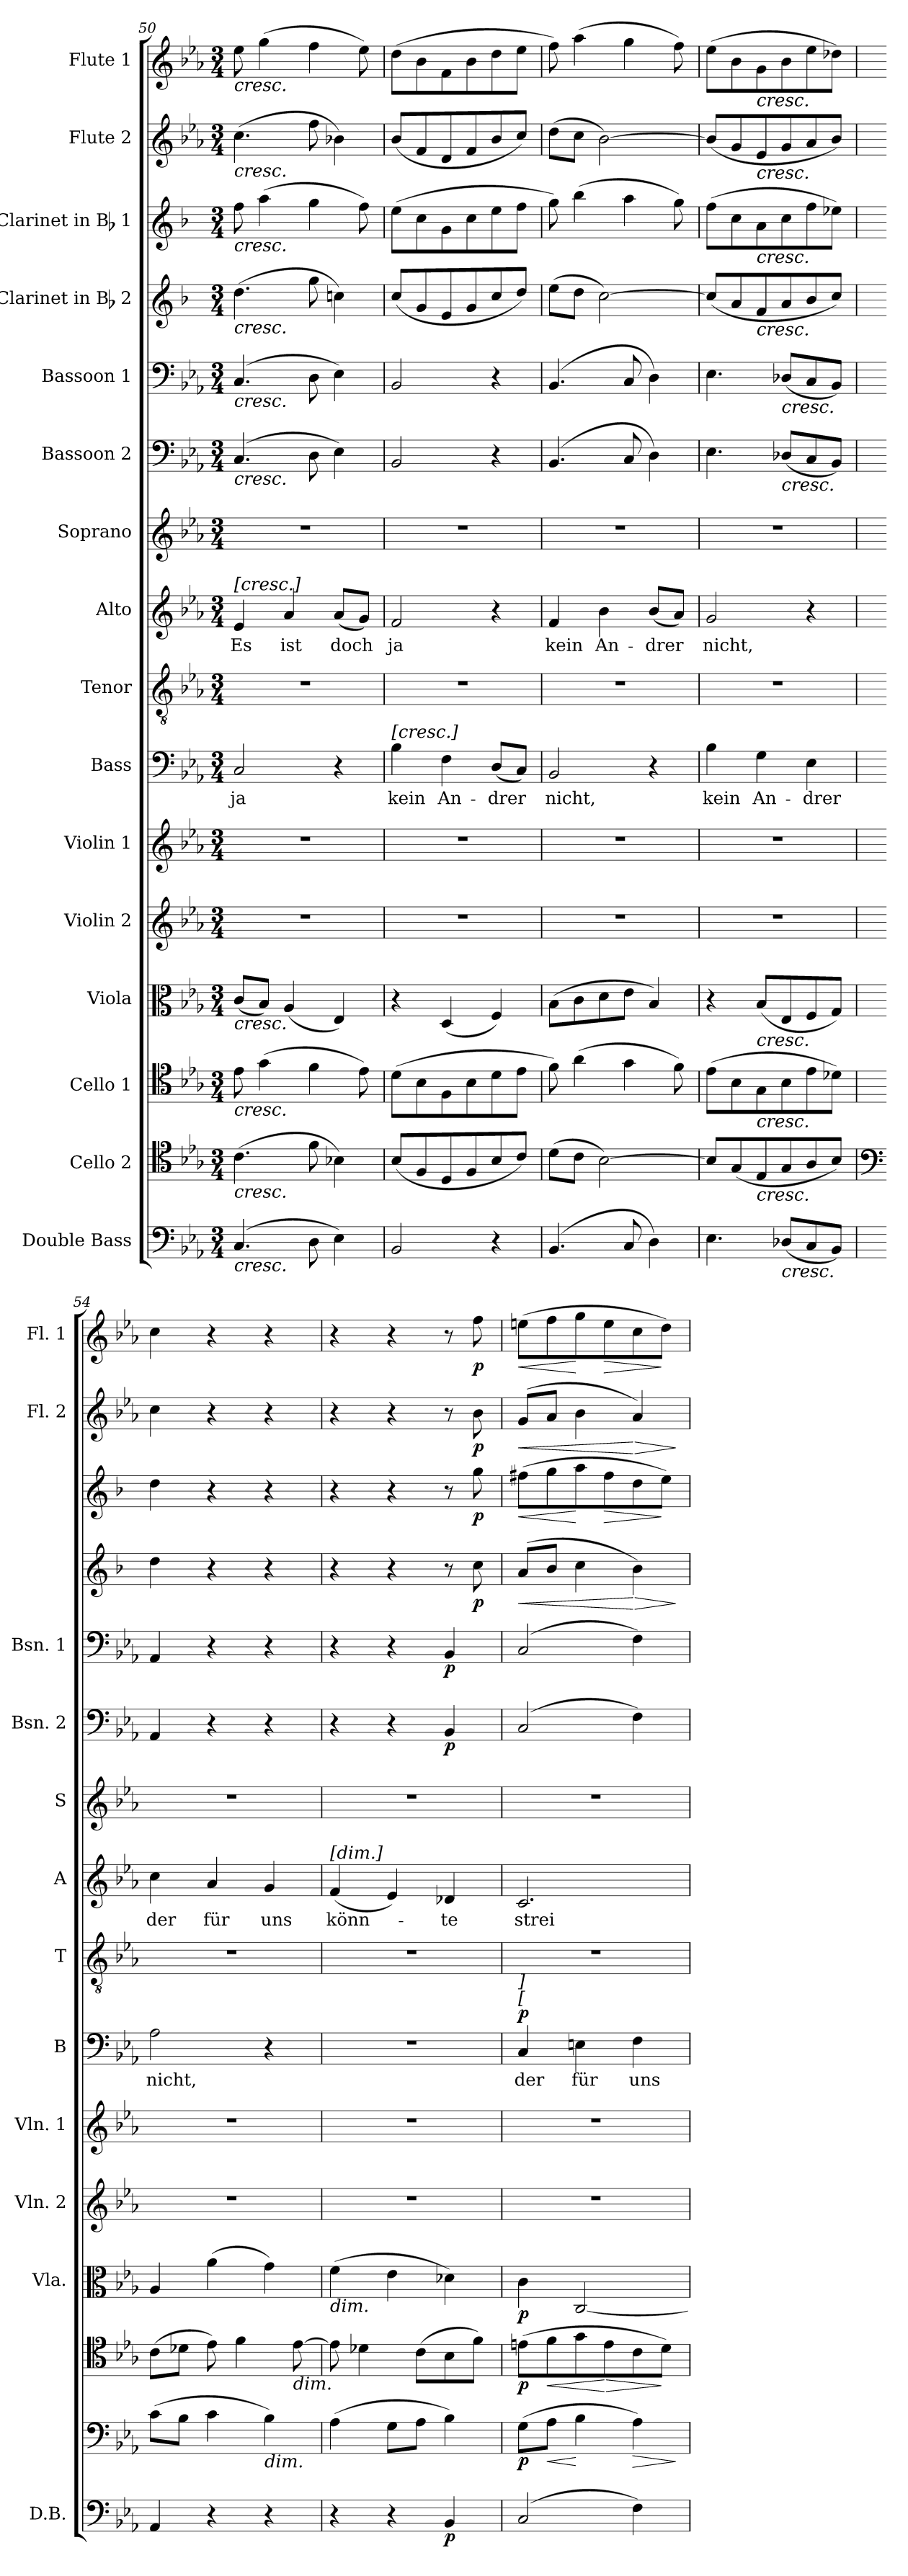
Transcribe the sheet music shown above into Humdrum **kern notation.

**kern	**dynam	**kern	**dynam	**kern	**dynam	**kern	**dynam	**kern	**kern	**kern	**text	**dynam	**kern	**kern	**text	**kern	**kern	**dynam	**kern	**dynam	**kern	**dynam	**kern	**dynam	**kern	**dynam	**kern	**dynam
*part16	*part16	*part15	*part15	*part14	*part14	*part13	*part13	*part12	*part11	*part10	*part10	*part10	*part9	*part8	*part8	*part7	*part6	*part6	*part5	*part5	*part4	*part4	*part3	*part3	*part2	*part2	*part1	*part1
*staff16	*staff16	*staff15	*staff15	*staff14	*staff14	*staff13	*staff13	*staff12	*staff11	*staff10	*staff10	*staff10	*staff9	*staff8	*staff8	*staff7	*staff6	*staff6	*staff5	*staff5	*staff4	*staff4	*staff3	*staff3	*staff2	*staff2	*staff1	*staff1
*I"Double Bass	*	*I"Cello 2	*	*I"Cello 1	*	*I"Viola	*	*I"Violin 2	*I"Violin 1	*I"Bass	*	*	*I"Tenor	*I"Alto	*	*I"Soprano	*I"Bassoon 2	*	*I"Bassoon 1	*	*I"Clarinet in Bb 2	*	*I"Clarinet in Bb 1	*	*I"Flute 2	*	*I"Flute 1	*
*I'D.B.	*	*	*	*	*	*I'Vla.	*	*I'Vln. 2	*I'Vln. 1	*I'B	*	*	*I'T	*I'A	*	*I'S	*I'Bsn. 2	*	*I'Bsn. 1	*	*	*	*	*	*I'Fl. 2	*	*I'Fl. 1	*
*clefF4	*	*clefC4	*	*clefC4	*	*clefC3	*	*clefG2	*clefG2	*clefF4	*	*	*clefGv2	*clefG2	*	*clefG2	*clefF4	*	*clefF4	*	*clefG2	*	*clefG2	*	*clefG2	*	*clefG2	*
*ITrd7c12	*	*	*	*	*	*	*	*	*	*	*	*	*	*	*	*	*	*	*	*	*ITrd1c2	*	*ITrd1c2	*	*	*	*	*
*k[b-e-a-]	*	*k[b-e-a-]	*	*k[b-e-a-]	*	*k[b-e-a-]	*	*k[b-e-a-]	*k[b-e-a-]	*k[b-e-a-]	*	*	*k[b-e-a-]	*k[b-e-a-]	*	*k[b-e-a-]	*k[b-e-a-]	*	*k[b-e-a-]	*	*k[b-e-a-]	*	*k[b-e-a-]	*	*k[b-e-a-]	*	*k[b-e-a-]	*
*E-:	*	*E-:	*	*E-:	*	*E-:	*	*E-:	*E-:	*E-:	*	*	*E-:	*E-:	*	*E-:	*E-:	*	*E-:	*	*E-:	*	*E-:	*	*E-:	*	*E-:	*
*M3/4	*	*M3/4	*	*M3/4	*	*M3/4	*	*M3/4	*M3/4	*M3/4	*	*	*M3/4	*M3/4	*	*M3/4	*M3/4	*	*M3/4	*	*M3/4	*	*M3/4	*	*M3/4	*	*M3/4	*
=50	=50	=50	=50	=50	=50	=50	=50	=50	=50	=50	=50	=50	=50	=50	=50	=50	=50	=50	=50	=50	=50	=50	=50	=50	=50	=50	=50	=50
!	!	!	!	!	!	!	!	!	!	!	!	!	!	!	!	!	!	!	!	!	!	!	!	!	!	!	!LO:TX:b:i:t=cresc.	!
!	!	!	!	!	!	!	!	!	!	!	!	!	!	!	!	!	!	!	!	!	!	!	!	!	!LO:TX:b:i:t=cresc.	!	!	!
!	!	!	!	!	!	!	!	!	!	!	!	!	!	!	!	!	!	!	!	!	!	!	!LO:TX:b:i:t=cresc.	!	!	!	!	!
!	!	!	!	!	!	!	!	!	!	!	!	!	!	!	!	!	!	!	!	!	!LO:TX:b:i:t=cresc.	!	!	!	!	!	!	!
!	!	!	!	!	!	!	!	!	!	!	!	!	!	!	!	!	!	!	!LO:TX:b:i:t=cresc.	!	!	!	!	!	!	!	!	!
!	!	!	!	!	!	!	!	!	!	!	!	!	!	!	!	!	!LO:TX:b:i:t=cresc.	!	!	!	!	!	!	!	!	!	!	!
!	!	!	!	!	!	!	!	!	!	!	!	!	!	!LO:TX:a:i:t=[cresc.]	!	!	!	!	!	!	!	!	!	!	!	!	!	!
!	!	!	!	!	!	!LO:TX:b:i:t=cresc.	!	!	!	!	!	!	!	!	!	!	!	!	!	!	!	!	!	!	!	!	!	!
!	!	!	!	!LO:TX:b:i:t=cresc.	!	!	!	!	!	!	!	!	!	!	!	!	!	!	!	!	!	!	!	!	!	!	!	!
!	!	!LO:TX:b:i:t=cresc.	!	!	!	!	!	!	!	!	!	!	!	!	!	!	!	!	!	!	!	!	!	!	!	!	!	!
!LO:TX:b:i:t=cresc.	!	!	!	!	!	!	!	!	!	!	!	!	!	!	!	!	!	!	!	!	!	!	!	!	!	!	!	!
(4.CC/	.	(4.c\	.	8e-\	.	(8c/L	.	2.r	2.r	2C/	ja	.	2.r	4e-/	Es	2.r	(4.C/	.	(4.C/	.	(4.cc\	.	8ee-\	.	(4.cc\	.	8ee-\	.
.	.	.	.	(4g\	.	8B-/J)	.	.	.	.	.	.	.	.	.	.	.	.	.	.	.	.	(4gg\	.	.	.	(4gg\	.
.	.	.	.	.	.	(4A-/	.	.	.	.	.	.	.	4a-/	ist	.	.	.	.	.	.	.	.	.	.	.	.	.
8DD\	.	8f\	.	4f\	.	.	.	.	.	.	.	.	.	.	.	.	8D\	.	8D\	.	8ff\	.	4ff\	.	8ff\	.	4ff\	.
4EE-\)	.	4B-X\)	.	.	.	4E-/)	.	.	.	4r	.	.	.	(8a-/L	doch	.	4E-\)	.	4E-\)	.	4b-X\)	.	.	.	4b-X\)	.	.	.
.	.	.	.	8e-\)	.	.	.	.	.	.	.	.	.	8g/J)	.	.	.	.	.	.	.	.	8ee-\)	.	.	.	8ee-\)	.
=51	=51	=51	=51	=51	=51	=51	=51	=51	=51	=51	=51	=51	=51	=51	=51	=51	=51	=51	=51	=51	=51	=51	=51	=51	=51	=51	=51	=51
!	!	!	!	!	!	!	!	!	!	!LO:TX:a:i:t=[cresc.]	!	!	!	!	!	!	!	!	!	!	!	!	!	!	!	!	!	!
2BBB-/	.	(8B-/L	.	(8d\L	.	4r	.	2.r	2.r	4B-\	kein	.	2.r	2f/	ja	2.r	2BB-/	.	2BB-/	.	(8b-/L	.	(8dd\L	.	(8b-/L	.	(8dd\L	.
.	.	8F/	.	8B-\	.	.	.	.	.	.	.	.	.	.	.	.	.	.	.	.	8f/	.	8b-\	.	8f/	.	8b-\	.
.	.	8D/	.	8F\	.	(4D/	.	.	.	4F\	An-	.	.	.	.	.	.	.	.	.	8d/	.	8f\	.	8d/	.	8f\	.
.	.	8F/	.	8B-\	.	.	.	.	.	.	.	.	.	.	.	.	.	.	.	.	8f/	.	8b-\	.	8f/	.	8b-\	.
4r	.	8B-/	.	8d\	.	4F/)	.	.	.	(8D/L	-drer	.	.	4r	.	.	4r	.	4r	.	8b-/	.	8dd\	.	8b-/	.	8dd\	.
.	.	8c/J)	.	8e-\J	.	.	.	.	.	8C/J)	.	.	.	.	.	.	.	.	.	.	8cc/J)	.	8ee-\J	.	8cc/J)	.	8ee-\J	.
=52	=52	=52	=52	=52	=52	=52	=52	=52	=52	=52	=52	=52	=52	=52	=52	=52	=52	=52	=52	=52	=52	=52	=52	=52	=52	=52	=52	=52
(4.BBB-/	.	(8d\L	.	8f\)	.	(8B-\L	.	2.r	2.r	2BB-/	nicht,	.	2.r	4f/	kein	2.r	(4.BB-/	.	(4.BB-/	.	(8dd\L	.	8ff\)	.	(8dd\L	.	8ff\)	.
.	.	8c\J	.	(4a-\	.	8c\	.	.	.	.	.	.	.	.	.	.	.	.	.	.	8cc\J	.	(4aa-\	.	8cc\J	.	(4aa-\	.
.	.	[2B-\)	.	.	.	8d\	.	.	.	.	.	.	.	4b-\	An-	.	.	.	.	.	[2b-\)	.	.	.	[2b-\)	.	.	.
8CC/	.	.	.	4g\	.	8e-\J	.	.	.	.	.	.	.	.	.	.	8C/	.	8C/	.	.	.	4gg\	.	.	.	4gg\	.
4DD\)	.	.	.	.	.	4B-/)	.	.	.	4r	.	.	.	(8b-/L	-drer	.	4D\)	.	4D\)	.	.	.	.	.	.	.	.	.
.	.	.	.	8f\)	.	.	.	.	.	.	.	.	.	8a-/J)	.	.	.	.	.	.	.	.	8ff\)	.	.	.	8ff\)	.
=53	=53	=53	=53	=53	=53	=53	=53	=53	=53	=53	=53	=53	=53	=53	=53	=53	=53	=53	=53	=53	=53	=53	=53	=53	=53	=53	=53	=53
4.EE-\	.	8B-/L]	.	(8e-\L	.	4r	.	2.r	2.r	4B-\	kein	.	2.r	2g/	nicht,	2.r	4.E-\	.	4.E-\	.	(8b-/L]	.	(8ee-\L	.	(8b-/L]	.	(8ee-\L	.
.	.	(8G/	.	8B-\	.	.	.	.	.	.	.	.	.	.	.	.	.	.	.	.	8g/	.	8b-\	.	8g/	.	8b-\	.
!	!	!	!	!	!	!	!	!	!	!	!	!	!	!	!	!	!	!	!	!	!	!	!	!	!	!	!LO:TX:b:i:t=cresc.	!
!	!	!	!	!	!	!	!	!	!	!	!	!	!	!	!	!	!	!	!	!	!	!	!	!	!LO:TX:b:i:t=cresc.	!	!	!
!	!	!	!	!	!	!	!	!	!	!	!	!	!	!	!	!	!	!	!	!	!	!	!LO:TX:b:i:t=cresc.	!	!	!	!	!
!	!	!	!	!	!	!	!	!	!	!	!	!	!	!	!	!	!	!	!	!	!LO:TX:b:i:t=cresc.	!	!	!	!	!	!	!
!	!	!	!	!	!	!LO:TX:b:i:t=cresc.	!	!	!	!	!	!	!	!	!	!	!	!	!	!	!	!	!	!	!	!	!	!
!	!	!	!	!LO:TX:b:i:t=cresc.	!	!	!	!	!	!	!	!	!	!	!	!	!	!	!	!	!	!	!	!	!	!	!	!
!	!	!LO:TX:b:i:t=cresc.	!	!	!	!	!	!	!	!	!	!	!	!	!	!	!	!	!	!	!	!	!	!	!	!	!	!
.	.	8E-/	.	8G\	.	(8B-/L	.	.	.	4G\	An-	.	.	.	.	.	.	.	.	.	8e-/	.	8g\	.	8e-/	.	8g\	.
!	!	!	!	!	!	!	!	!	!	!	!	!	!	!	!	!	!	!	!LO:TX:b:i:t=cresc.	!	!	!	!	!	!	!	!	!
!	!	!	!	!	!	!	!	!	!	!	!	!	!	!	!	!	!LO:TX:b:i:t=cresc.	!	!	!	!	!	!	!	!	!	!	!
!LO:TX:b:i:t=cresc.	!	!	!	!	!	!	!	!	!	!	!	!	!	!	!	!	!	!	!	!	!	!	!	!	!	!	!	!
(8DD-X/L	.	8G/	.	8B-\	.	8E-/	.	.	.	.	.	.	.	.	.	.	(8D-X/L	.	(8D-X/L	.	8g/	.	8b-\	.	8g/	.	8b-\	.
8CC/	.	8A-/	.	8e-\	.	8F/	.	.	.	4E-\	-drer	.	.	4r	.	.	8C/	.	8C/	.	8a-/	.	8ee-\	.	8a-/	.	8ee-\	.
8BBB-/J)	.	8B-/J)	.	8d-X\J)	.	8G/J)	.	.	.	.	.	.	.	.	.	.	8BB-/J)	.	8BB-/J)	.	8b-/J)	.	8dd-X\J)	.	8b-/J)	.	8dd-X\J)	.
!!LO:PB:g=z
=54	=54	=54	=54	=54	=54	=54	=54	=54	=54	=54	=54	=54	=54	=54	=54	=54	=54	=54	=54	=54	=54	=54	=54	=54	=54	=54	=54	=54
*	*	*clefF4	*	*	*	*	*	*	*	*	*	*	*	*	*	*	*	*	*	*	*	*	*	*	*	*	*	*
4AAA-/	.	(8c\L	.	(8c\L	.	4A-/	.	2.r	2.r	2A-\	nicht,	.	2.r	4cc\	der	2.r	4AA-/	.	4AA-/	.	4cc\	.	4cc\	.	4cc\	.	4cc\	.
.	.	8B-\J	.	8d-X\J	.	.	.	.	.	.	.	.	.	.	.	.	.	.	.	.	.	.	.	.	.	.	.	.
4r	.	4c\	.	8e-\)	.	(4a-\	.	.	.	.	.	.	.	4a-/	für	.	4r	.	4r	.	4r	.	4r	.	4r	.	4r	.
.	.	.	.	4f\	.	.	.	.	.	.	.	.	.	.	.	.	.	.	.	.	.	.	.	.	.	.	.	.
!	!	!LO:TX:b:i:t=dim.	!	!	!	!	!	!	!	!	!	!	!	!	!	!	!	!	!	!	!	!	!	!	!	!	!	!
4r	.	4B-\)	.	.	.	4g\)	.	.	.	4r	.	.	.	4g/	uns	.	4r	.	4r	.	4r	.	4r	.	4r	.	4r	.
!	!	!	!	!LO:TX:b:i:t=dim.	!	!	!	!	!	!	!	!	!	!	!	!	!	!	!	!	!	!	!	!	!	!	!	!
.	.	.	.	[8e-\	.	.	.	.	.	.	.	.	.	.	.	.	.	.	.	.	.	.	.	.	.	.	.	.
=55	=55	=55	=55	=55	=55	=55	=55	=55	=55	=55	=55	=55	=55	=55	=55	=55	=55	=55	=55	=55	=55	=55	=55	=55	=55	=55	=55	=55
!	!	!	!	!	!	!	!	!	!	!	!	!	!	!LO:TX:a:i:t=[dim.]	!	!	!	!	!	!	!	!	!	!	!	!	!	!
!	!	!	!	!	!	!LO:TX:b:i:t=dim.	!	!	!	!	!	!	!	!	!	!	!	!	!	!	!	!	!	!	!	!	!	!
4r	.	(4A-\	.	8e-\]	.	(4f\	.	2.r	2.r	2.r	.	.	2.r	(4f/	könn-	2.r	4r	.	4r	.	4r	.	4r	.	4r	.	4r	.
.	.	.	.	4d-X\	.	.	.	.	.	.	.	.	.	.	.	.	.	.	.	.	.	.	.	.	.	.	.	.
4r	.	8G\L	.	.	.	4e-\	.	.	.	.	.	.	.	4e-/)	.	.	4r	.	4r	.	4r	.	4r	.	4r	.	4r	.
.	.	8A-\J	.	(8c\L	.	.	.	.	.	.	.	.	.	.	.	.	.	.	.	.	.	.	.	.	.	.	.	.
!	!LO:DY:b	!	!	!	!	!	!	!	!	!	!	!	!	!	!	!	!	!LO:DY:b	!	!LO:DY:b	!	!	!	!	!	!	!	!
4BBB-/	p	4B-\)	.	8B-\	.	4d-X\)	.	.	.	.	.	.	.	4d-X/	-te	.	4BB-/	p	4BB-/	p	8r	.	8r	.	8r	.	8r	.
!	!	!	!	!	!	!	!	!	!	!	!	!	!	!	!	!	!	!	!	!	!	!LO:DY:b	!	!LO:DY:b	!	!LO:DY:b	!	!LO:DY:b
.	.	.	.	8f\J)	.	.	.	.	.	.	.	.	.	.	.	.	.	.	.	.	8b-\	p	8ff\	p	8b-\	p	8ff\	p
=56	=56	=56	=56	=56	=56	=56	=56	=56	=56	=56	=56	=56	=56	=56	=56	=56	=56	=56	=56	=56	=56	=56	=56	=56	=56	=56	=56	=56
!	!	!	!	!	!	!	!	!	!	!LO:TX:a:i:t=[	!	!	!	!	!	!	!	!	!	!	!	!	!	!	!	!	!	!
!	!	!	!	!	!	!	!	!	!	!LO:TX:a:i:t=]	!	!	!	!	!	!	!	!	!	!	!	!	!	!	!	!	!	!
!	!	!	!LO:DY:b	!	!LO:DY:b	!	!LO:DY:b	!	!	!	!	!LO:DY:a	!	!	!	!	!	!	!	!	!	!LO:HP:b	!	!LO:HP:b	!	!LO:HP:b	!	!LO:HP:b
(2CC/	.	(8G\L	p	(8en\L	p	4c\	p	2.r	2.r	4C/	der	p	2.r	2.c/	strei-	2.r	(2C/	.	(2C/	.	(8g/L	<	(8een\L	<	(8g/L	<	(8een\L	<
!	!	!	!LO:HP:b	!	!LO:HP:b	!	!	!	!	!	!	!	!	!	!	!	!	!	!	!	!	!	!	!	!	!	!	!
.	.	8A-\J	<	8f\	<	.	.	.	.	.	.	.	.	.	.	.	.	.	.	.	8a-/J	.	8ff\	.	8a-/J	.	8ff\	.
.	.	4B-\	[	8g\	.	[2C/	.	.	.	4En\	für	.	.	.	.	.	.	.	.	.	4b-\	.	8gg\	[	4b-\	.	8gg\	[
!	!	!	!	!	!LO:HP:n=1:b	!	!	!	!	!	!	!	!	!	!	!	!	!	!	!	!	!	!	!LO:HP:b	!	!	!	!LO:HP:b
.	.	.	.	8e\	[ >	.	.	.	.	.	.	.	.	.	.	.	.	.	.	.	.	.	8ee\	>	.	.	8ee\	>
!	!	!	!LO:HP:b	!	!	!	!	!	!	!	!	!	!	!	!	!	!	!	!	!	!	!LO:HP:n=1:b	!	!	!	!LO:HP:n=1:b	!	!
4FF\)	.	4A-\)	>	8c\	.	.	.	.	.	4F\	uns	.	.	.	.	.	4F\)	.	4F\)	.	4a-\)	[ >	8cc\	.	4a-/)	[ >	8cc\	.
.	.	.	.	8d\J)	]	.	.	.	.	.	.	.	.	.	.	.	.	.	.	.	.	.	8dd\J)	]	.	.	8dd\J)	]
.	.	.	]	.	.	.	.	.	.	.	.	.	.	.	.	.	.	.	.	.	.	]	.	.	.	]	.	.
=	=	=	=	=	=	=	=	=	=	=	=	=	=	=	=	=	=	=	=	=	=	=	=	=	=	=	=	=
*-	*-	*-	*-	*-	*-	*-	*-	*-	*-	*-	*-	*-	*-	*-	*-	*-	*-	*-	*-	*-	*-	*-	*-	*-	*-	*-	*-	*-
